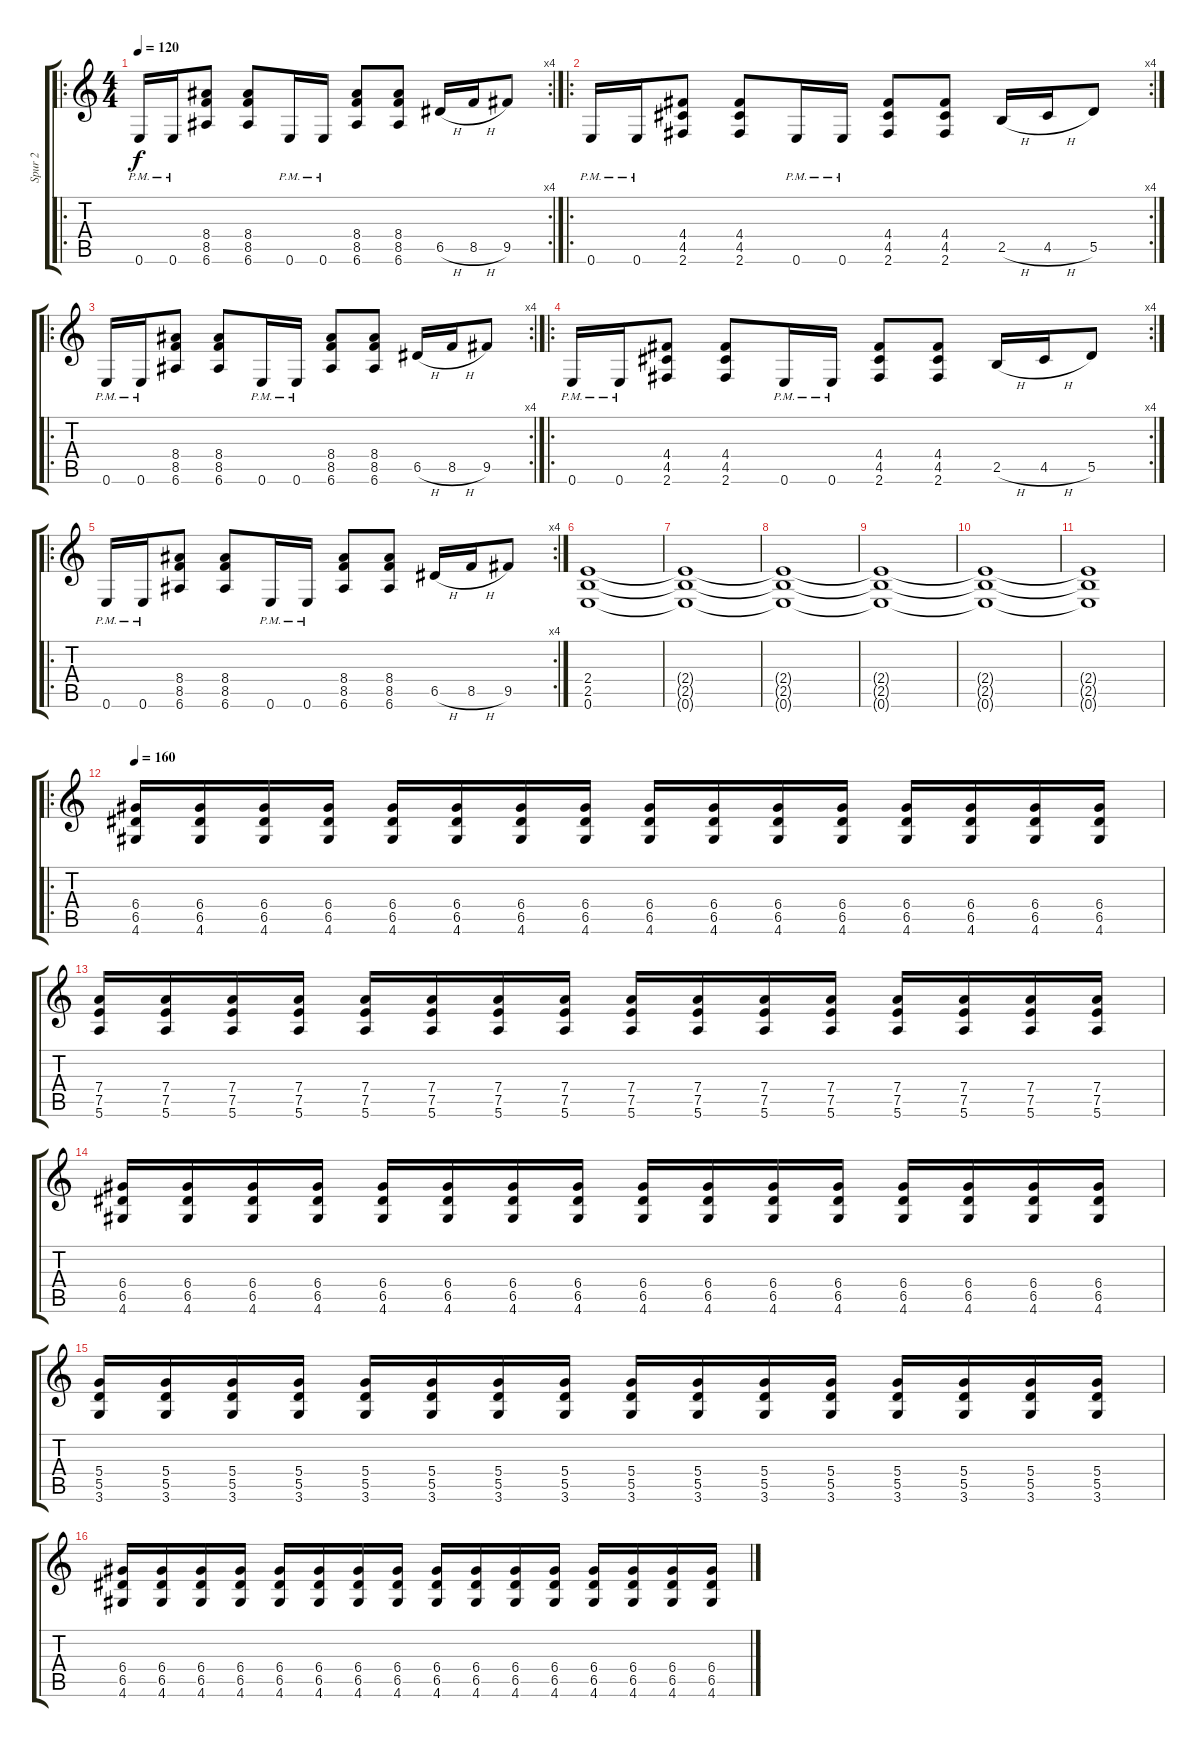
\track ("Spur 2" "Spur 2") {instrument distortionguitar}
\staff {score tabs}
\tuning (E4 B3 G3 D3 A2 E2) {hide}
\ro
\rc 4
\ts (4 4)
\tempo 120
\clef g2
\ks c
0.6{pm}.16{dy f} 0.6{pm}.16 (8.4 8.5 6.6).8 (8.4 8.5 6.6).8 0.6{pm}.16 0.6{pm}.16 (8.4 8.5 6.6).8 (8.4 8.5 6.6).8 6.5{h}.16 8.5{h}.16 9.5.8 |
\ro
\rc 4
0.6{pm}.16 0.6{pm}.16 (4.4 4.5 2.6).8 (4.4 4.5 2.6).8 0.6{pm}.16 0.6{pm}.16 (4.4 4.5 2.6).8 (4.4 4.5 2.6).8 2.5{h}.16 4.5{h}.16 5.5.8 |
\ro
\rc 4
0.6{pm}.16 0.6{pm}.16 (8.4 8.5 6.6).8 (8.4 8.5 6.6).8 0.6{pm}.16 0.6{pm}.16 (8.4 8.5 6.6).8 (8.4 8.5 6.6).8 6.5{h}.16 8.5{h}.16 9.5.8 |
\ro
\rc 4
0.6{pm}.16 0.6{pm}.16 (4.4 4.5 2.6).8 (4.4 4.5 2.6).8 0.6{pm}.16 0.6{pm}.16 (4.4 4.5 2.6).8 (4.4 4.5 2.6).8 2.5{h}.16 4.5{h}.16 5.5.8 |
\ro
\rc 4
0.6{pm}.16 0.6{pm}.16 (8.4 8.5 6.6).8 (8.4 8.5 6.6).8 0.6{pm}.16 0.6{pm}.16 (8.4 8.5 6.6).8 (8.4 8.5 6.6).8 6.5{h}.16 8.5{h}.16 9.5.8 |
(2.4 2.5 0.6).1 |
(2.4{t} 2.5{t} 0.6{t}).1 |
(2.4{t} 2.5{t} 0.6{t}).1 |
(2.4{t} 2.5{t} 0.6{t}).1 |
(2.4{t} 2.5{t} 0.6{t}).1 |
(2.4{t} 2.5{t} 0.6{t}).1 |
\ro
\tempo 160
(6.4 6.5 4.6).16 (6.4 6.5 4.6).16 (6.4 6.5 4.6).16 (6.4 6.5 4.6).16 (6.4 6.5 4.6).16 (6.4 6.5 4.6).16 (6.4 6.5 4.6).16 (6.4 6.5 4.6).16 (6.4 6.5 4.6).16 (6.4 6.5 4.6).16 (6.4 6.5 4.6).16 (6.4 6.5 4.6).16 (6.4 6.5 4.6).16 (6.4 6.5 4.6).16 (6.4 6.5 4.6).16 (6.4 6.5 4.6).16 |
(7.4 7.5 5.6).16 (7.4 7.5 5.6).16 (7.4 7.5 5.6).16 (7.4 7.5 5.6).16 (7.4 7.5 5.6).16 (7.4 7.5 5.6).16 (7.4 7.5 5.6).16 (7.4 7.5 5.6).16 (7.4 7.5 5.6).16 (7.4 7.5 5.6).16 (7.4 7.5 5.6).16 (7.4 7.5 5.6).16 (7.4 7.5 5.6).16 (7.4 7.5 5.6).16 (7.4 7.5 5.6).16 (7.4 7.5 5.6).16 |
(6.4 6.5 4.6).16 (6.4 6.5 4.6).16 (6.4 6.5 4.6).16 (6.4 6.5 4.6).16 (6.4 6.5 4.6).16 (6.4 6.5 4.6).16 (6.4 6.5 4.6).16 (6.4 6.5 4.6).16 (6.4 6.5 4.6).16 (6.4 6.5 4.6).16 (6.4 6.5 4.6).16 (6.4 6.5 4.6).16 (6.4 6.5 4.6).16 (6.4 6.5 4.6).16 (6.4 6.5 4.6).16 (6.4 6.5 4.6).16 |
(5.4 5.5 3.6).16 (5.4 5.5 3.6).16 (5.4 5.5 3.6).16 (5.4 5.5 3.6).16 (5.4 5.5 3.6).16 (5.4 5.5 3.6).16 (5.4 5.5 3.6).16 (5.4 5.5 3.6).16 (5.4 5.5 3.6).16 (5.4 5.5 3.6).16 (5.4 5.5 3.6).16 (5.4 5.5 3.6).16 (5.4 5.5 3.6).16 (5.4 5.5 3.6).16 (5.4 5.5 3.6).16 (5.4 5.5 3.6).16 |
(6.4 6.5 4.6).16 (6.4 6.5 4.6).16 (6.4 6.5 4.6).16 (6.4 6.5 4.6).16 (6.4 6.5 4.6).16 (6.4 6.5 4.6).16 (6.4 6.5 4.6).16 (6.4 6.5 4.6).16 (6.4 6.5 4.6).16 (6.4 6.5 4.6).16 (6.4 6.5 4.6).16 (6.4 6.5 4.6).16 (6.4 6.5 4.6).16 (6.4 6.5 4.6).16 (6.4 6.5 4.6).16 (6.4 6.5 4.6).16
